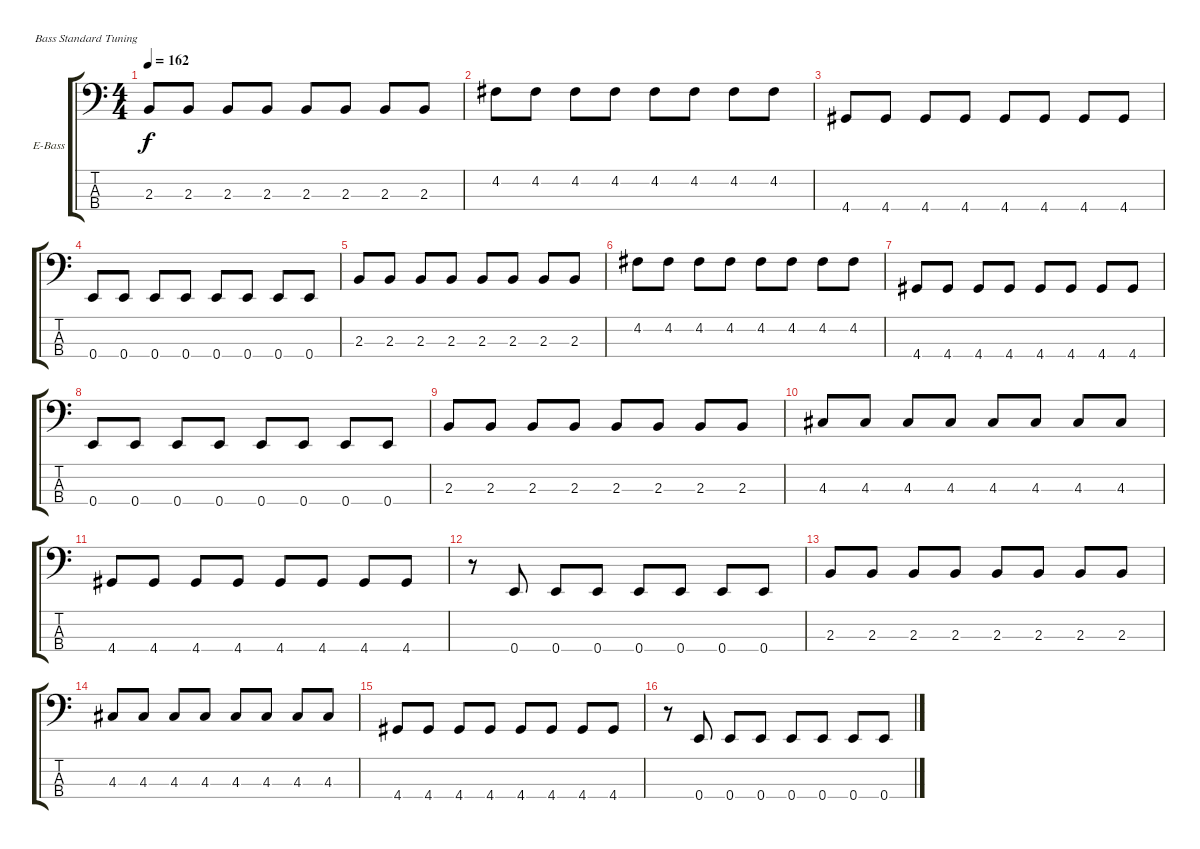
\defaultSystemsLayout 4
\bracketExtendMode groupsimilarinstruments
\firstSystemTrackNameOrientation horizontal
\otherSystemsTrackNameOrientation horizontal
\track ("Bass" "E-Bass") {instrument electricbassfinger}
\staff {score tabs}
\tuning (G2 D2 A1 E1)
\ts (4 4)
\tempo 162
\clef f4
\ks c
2.3.8{dy f} 2.3.8 2.3.8 2.3.8 2.3.8 2.3.8 2.3.8 2.3.8 |
4.2.8 4.2.8 4.2.8 4.2.8 4.2.8 4.2.8 4.2.8 4.2.8 |
4.4.8 4.4.8 4.4.8 4.4.8 4.4.8 4.4.8 4.4.8 4.4.8 |
0.4.8 0.4.8 0.4.8 0.4.8 0.4.8 0.4.8 0.4.8 0.4.8 |
2.3.8 2.3.8 2.3.8 2.3.8 2.3.8 2.3.8 2.3.8 2.3.8 |
4.2.8 4.2.8 4.2.8 4.2.8 4.2.8 4.2.8 4.2.8 4.2.8 |
4.4.8 4.4.8 4.4.8 4.4.8 4.4.8 4.4.8 4.4.8 4.4.8 |
0.4.8 0.4.8 0.4.8 0.4.8 0.4.8 0.4.8 0.4.8 0.4.8 |
2.3.8 2.3.8 2.3.8 2.3.8 2.3.8 2.3.8 2.3.8 2.3.8 |
4.3.8 4.3.8 4.3.8 4.3.8 4.3.8 4.3.8 4.3.8 4.3.8 |
4.4.8 4.4.8 4.4.8 4.4.8 4.4.8 4.4.8 4.4.8 4.4.8 |
r.8 0.4.8 0.4.8 0.4.8 0.4.8 0.4.8 0.4.8 0.4.8 |
2.3.8 2.3.8 2.3.8 2.3.8 2.3.8 2.3.8 2.3.8 2.3.8 |
4.3.8 4.3.8 4.3.8 4.3.8 4.3.8 4.3.8 4.3.8 4.3.8 |
4.4.8 4.4.8 4.4.8 4.4.8 4.4.8 4.4.8 4.4.8 4.4.8 |
r.8 0.4.8 0.4.8 0.4.8 0.4.8 0.4.8 0.4.8 0.4.8
